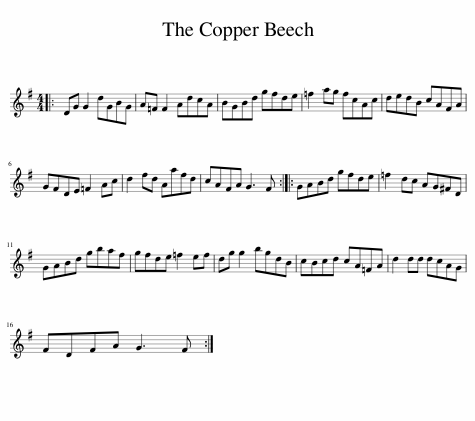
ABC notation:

X:1
L:1/8
M:4/4
I:linebreak $
K:G
V:1 treble
V:1
|: DG G2 dGBG | A=F F2 AdcA | BGBd gfde | =f2 ag fcAc | dedB cAFA |$ %5
 GFDE =F2 Ac | d2 fd Aafd | cAFA G3 F :: GABd gfde | =f2 dc AG^FD |$ %10
 GABd gbaf | gfde =f2 ef | dg g2 bgdB | cBcd cA=FA | d2 dd dcAG |$ %15
 FDFA G3 F :| %16
